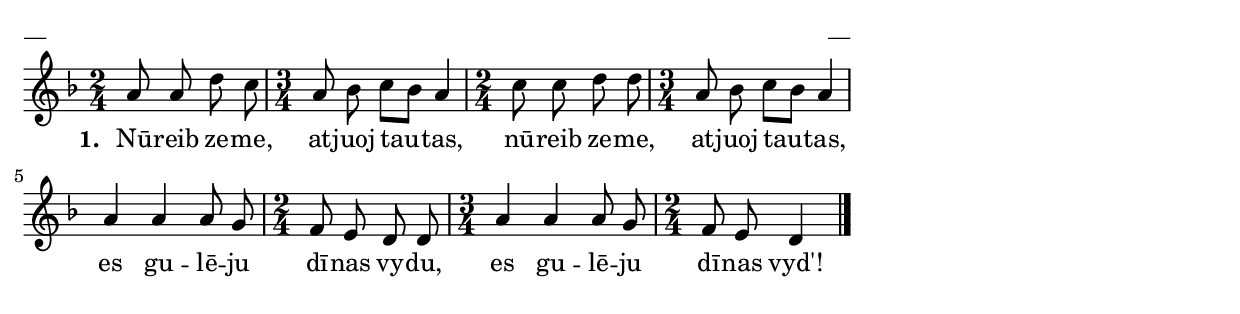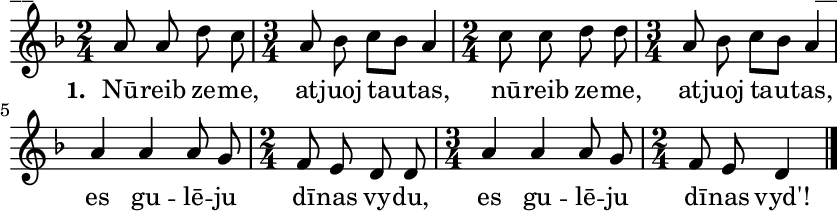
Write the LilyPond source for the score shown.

\version "2.13.18"
#(ly:set-option 'crop #t)

\paper {
line-width = 14\cm
left-margin = 0.4\cm
between-system-padding = 0.1\cm
between-system-space = 0.1\cm
}
% SBTZK, p.73
\layout {
indent = #0
ragged-last = ##f
}


voiceA = \relative c' {
\clef "treble"
\key f \major
\time 2/4
a'8 a d c | \time 3/4 a bes c [bes] a4 | \time 2/4 c8 c d d | \time 3/4 a bes c [bes] a4 |
a a a8 g | \time 2/4 f e d d | \time 3/4 a'4 a a8 g | \time 2/4 f e d4 \bar"|."
}

lyricA = \lyricmode {
\set stanza = "1. "
Nū -- reib ze -- me, at -- juoj tau -- tas, nū -- reib ze -- me, at -- juoj tau -- tas,
es gu -- lē -- ju dī -- nas vy -- du, es gu -- lē -- ju dī -- nas vyd'!
}


fullScore = <<
%\new ChordNames { \chordsA }
\new Staff {
<<
\new Voice = "voiceA" { \oneVoice \autoBeamOff \voiceA }
\new Lyrics \lyricsto "voiceA"  \lyricA
%\new Voice = "voiceB" { \voiceTwo \autoBeamOff \voiceB }
>>
}
>>



\score {
\fullScore
\header { piece = "__" opus = "__" }
}
\markup { \with-color #(x11-color 'white) \sans \smaller "__" }
\score {
\unfoldRepeats
\fullScore
\midi {
\context { \Staff \remove "Staff_performer" }
\context { \Voice \consists "Staff_performer" }
}
}


